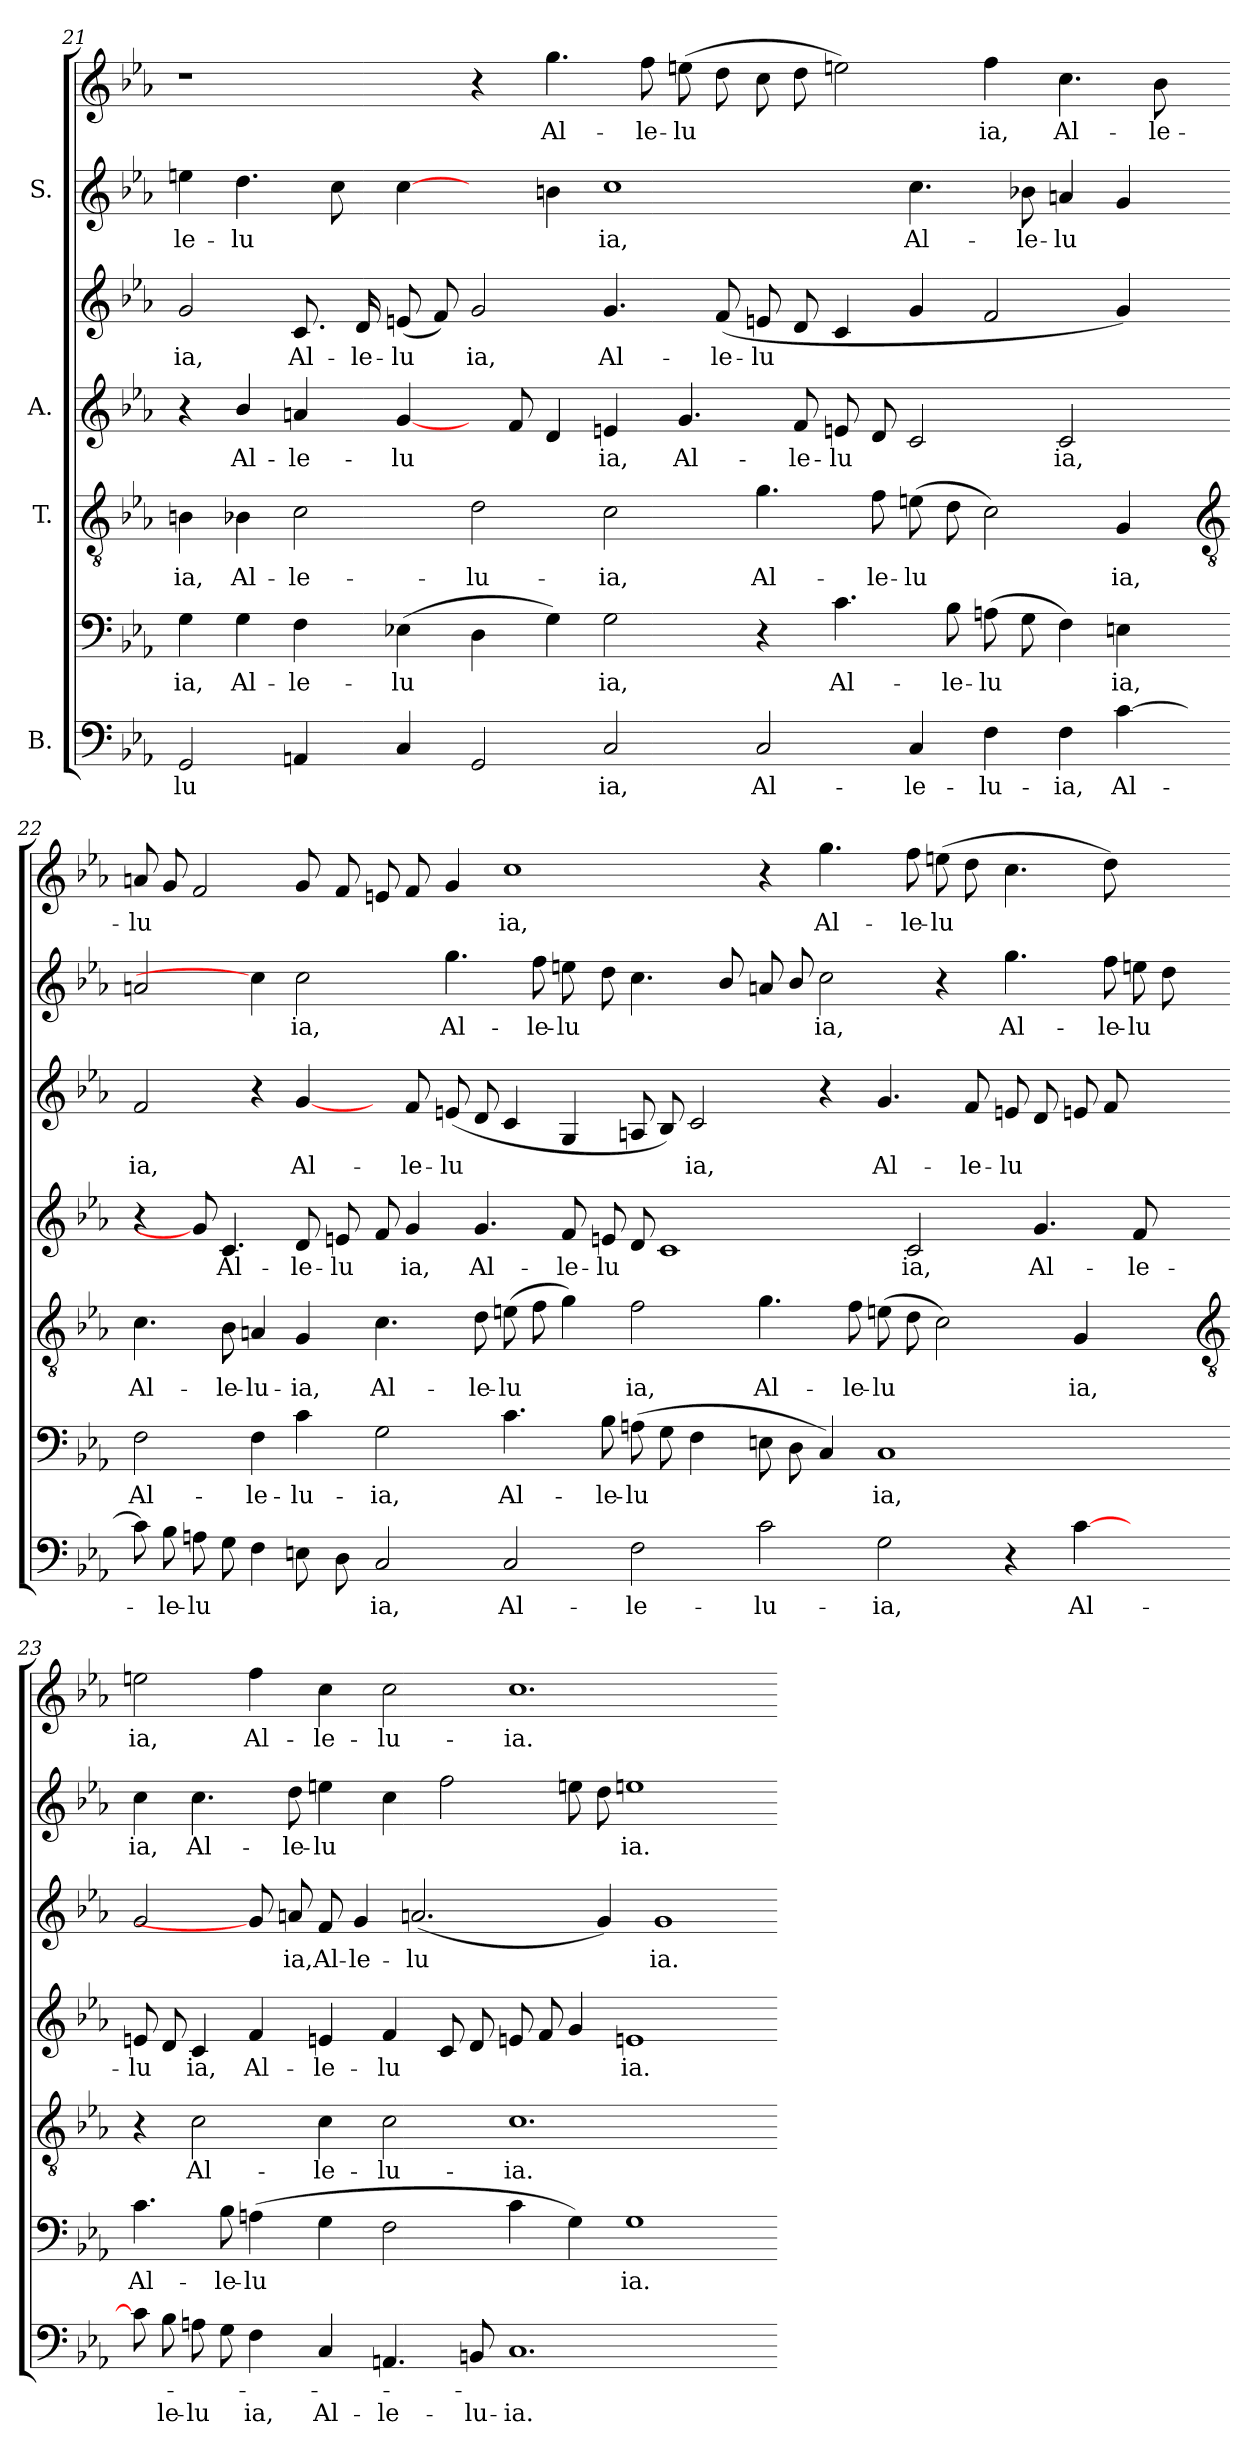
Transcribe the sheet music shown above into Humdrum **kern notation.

**kern	**text	**text	**kern	**text	**kern	**text	**kern	**text	**kern	**text	**kern	**text	**kern	**text
*part4	*part4	*part4	*part4	*part4	*part3	*part3	*part2	*part2	*part2	*part2	*part1	*part1	*part1	*part1
*staff7	*staff7	*staff7	*staff6	*staff6	*staff5	*staff5	*staff4	*staff4	*staff3	*staff3	*staff2	*staff2	*staff1	*staff1
*I"B.	*	*	*	*	*I"T.	*	*I"A.	*	*	*	*I"S.	*	*	*
!!LO:LB:g=z
*clefF4	*	*	*clefF4	*	*clefGv2	*	*clefG2	*	*clefG2	*	*clefG2	*	*clefG2	*
*k[b-e-a-]	*	*	*k[b-e-a-]	*	*k[b-e-a-]	*	*k[b-e-a-]	*	*k[b-e-a-]	*	*k[b-e-a-]	*	*k[b-e-a-]	*
*E-:	*	*	*E-:	*	*E-:	*	*E-:	*	*E-:	*	*E-:	*	*E-:	*
=21	=21	=21	=21	=21	=21	=21	=21	=21	=21	=21	=21	=21	=21	=21
!	!LO:LY:b	!	!	!LO:LY:b	!	!LO:LY:b	!	!	!	!LO:LY:b	!	!LO:LY:b	!	!
2GG	lu	.	4G	ia,	4Bn	ia,	4r	.	2g	ia,	4een	-le-	1r	.
!	!	!	!	!LO:LY:b	!	!LO:LY:b	!	!LO:LY:b	!	!	!	!LO:LY:b	!	!
.	.	.	4G	Al-	4B-X	Al-	4b-/	Al-	.	.	4.dd	-lu	.	.
!	!	!	!	!LO:LY:b	!	!LO:LY:b	!	!LO:LY:b	!	!LO:LY:b	!	!	!	!
4AAn	.	.	4F	-le-	2c	-le-	4an	-le-	8.c	Al-	.	.	.	.
.	.	.	.	.	.	.	.	.	.	.	8cc	.	.	.
!	!	!	!	!	!	!	!	!	!	!LO:LY:b	!	!	!	!
.	.	.	.	.	.	.	.	.	16d	-le-	.	.	.	.
!	!	!	!	!LO:LY:b	!	!	!	!LO:LY:b	!	!LO:LY:b	!	!	!	!
4C	.	.	(>4E-X	-lu	.	.	[4g	-lu	(<8en	-lu	[4cc	.	.	.
.	.	.	.	.	.	.	.	.	8f)	.	.	.	.	.
!	!	!	!	!	!	!LO:LY:b	!	!	!	!LO:LY:b	!	!	!	!
2GG	.	.	4D	.	2d	-lu-	8ryy	.	2g	ia,	4ryy	.	4r	.
.	.	.	.	.	.	.	8f	.	.	.	.	.	.	.
!	!	!	!	!	!	!	!	!	!	!	!	!	!	!LO:LY:b
.	.	.	4G)	.	.	.	4d	.	.	.	4bn	.	4.gg	-Al-
!	!LO:LY:b	!	!	!LO:LY:b	!	!LO:LY:b	!	!LO:LY:b	!	!LO:LY:b	!	!LO:LY:b	!	!
2C	ia,	.	2G	ia,	2c	-ia,	4en	ia,	4.g	Al-	1cc	ia,	.	.
!	!	!	!	!	!	!	!	!	!	!	!	!	!	!LO:LY:b
.	.	.	.	.	.	.	.	.	.	.	.	.	8ff	-le-
!	!	!	!	!	!	!	!	!LO:LY:b	!	!	!	!	!	!LO:LY:b
.	.	.	.	.	.	.	4.g	Al-	.	.	.	.	(>8een	-lu
!	!	!	!	!	!	!	!	!	!	!LO:LY:b	!	!	!	!
.	.	.	.	.	.	.	.	.	(<8f	-le-	.	.	8dd	.
!	!LO:LY:b	!	!	!	!	!LO:LY:b	!	!	!	!LO:LY:b	!	!	!	!
2C	Al-	.	4r	.	4.g	Al-	.	.	8en	-lu	.	.	8cc	.
!	!	!	!	!	!	!	!	!LO:LY:b	!	!	!	!	!	!
.	.	.	.	.	.	.	8f	-le-	8d	.	.	.	8dd	.
!	!	!	!	!LO:LY:b	!	!	!	!LO:LY:b	!	!	!	!	!	!
.	.	.	4.c	Al-	.	.	8en	-lu	4c	.	.	.	2een)	.
!	!	!	!	!	!	!LO:LY:b	!	!	!	!	!	!	!	!
.	.	.	.	.	8f	-le-	8d	.	.	.	.	.	.	.
!	!LO:LY:b	!	!	!	!	!LO:LY:b	!	!	!	!	!	!LO:LY:b	!	!
4C	-le-	.	.	.	(>8en	-lu	2c	.	4g	.	4.cc	Al-	.	.
!	!	!	!	!LO:LY:b	!	!	!	!	!	!	!	!	!	!
.	.	.	8B-	-le-	8d	.	.	.	.	.	.	.	.	.
!	!LO:LY:b	!	!	!LO:LY:b	!	!	!	!	!	!	!	!	!	!LO:LY:b
4F	-lu-	.	(>8An	-lu	2c)	.	.	.	2f	.	.	.	4ff	ia,
!	!	!	!	!	!	!	!	!	!	!	!	!LO:LY:b	!	!
.	.	.	8G	.	.	.	.	.	.	.	8b-X	-le-	.	.
!	!LO:LY:b	!	!	!	!	!	!	!LO:LY:b	!	!	!	!LO:LY:b	!	!LO:LY:b
4F	-ia,	.	4F)	.	.	.	2c	ia,	.	.	(<4an	-lu	4.cc	Al-
!	!LO:LY:b	!	!	!LO:LY:b	!	!LO:LY:b	!	!	!	!	!	!	!	!
[4c	Al-	.	4En	ia,	4G	ia,	.	.	4g)	.	4g	.	.	.
!	!	!	!	!	!	!	!	!	!	!	!	!	!	!LO:LY:b
.	.	.	.	.	.	.	.	.	.	.	.	.	8b-	-le-
!!LO:LB:g=z
=22-	=22-	=22-	=22-	=22-	=22-	=22-	=22-	=22-	=22-	=22-	=22-	=22-	=22-	=22-
*	*	*	*	*	*clefGv2	*	*	*	*	*	*	*	*	*
!	!	!	!	!LO:LY:b	!	!LO:LY:b	!	!	!	!LO:LY:b	!	!	!	!LO:LY:b
8c]	.	.	2F	-Al-	4.c	Al-	4r	.	2f	ia,	2an	.	8an	lu
!	!LO:LY:b	!	!	!	!	!	!	!	!	!	!	!	!	!
8B-	le-	.	.	.	.	.	.	.	.	.	.	.	8g	.
!	!LO:LY:b	!	!	!	!	!	!	!	!	!	!	!	!	!
8An	-lu	.	.	.	.	.	8g]	.	.	.	.	.	2f	.
!	!	!	!	!	!	!LO:LY:b	!	!LO:LY:b	!	!	!	!	!	!
8G	.	.	.	.	8B-	-le-	4.c	Al-	.	.	.	.	.	.
!	!	!	!	!LO:LY:b	!	!LO:LY:b	!	!	!	!	!	!	!	!
4F	.	.	4F	-le-	4An	-lu-	.	.	4r	.	4cc]	.	.	.
!	!	!	!	!LO:LY:b	!	!LO:LY:b	!	!LO:LY:b	!	!LO:LY:b	!	!LO:LY:b	!	!
8En	.	.	4c	-lu-	4G	-ia,	8d	-le-	[4g	Al-	2cc	ia,	8g	.
!	!	!	!	!	!	!	!	!LO:LY:b	!	!	!	!	!	!
8D	.	.	.	.	.	.	8en	-lu	.	.	.	.	8f	.
!	!LO:LY:b	!	!	!LO:LY:b	!	!LO:LY:b	!	!	!	!	!	!	!	!
2C	ia,	.	2G	-ia,	4.c	Al-	8f	.	8ryy	.	.	.	8en	.
!	!	!	!	!	!	!	!	!LO:LY:b	!	!LO:LY:b	!	!	!	!
.	.	.	.	.	.	.	4g	ia,	8f	-le-	.	.	8f	.
!	!	!	!	!	!	!	!	!	!	!LO:LY:b	!	!LO:LY:b	!	!
.	.	.	.	.	.	.	.	.	(<8en	-lu	4.gg	Al-	4g)	.
!	!	!	!	!	!	!LO:LY:b	!	!LO:LY:b	!	!	!	!	!	!
.	.	.	.	.	8d	-le-	4.g	Al-	8d	.	.	.	.	.
!	!LO:LY:b	!	!	!LO:LY:b	!	!LO:LY:b	!	!	!	!	!	!	!	!LO:LY:b
2C	Al-	.	4.c	Al-	(>8en	-lu	.	.	4c	.	.	.	1cc	ia,
!	!	!	!	!	!	!	!	!	!	!	!	!LO:LY:b	!	!
.	.	.	.	.	8f	.	.	.	.	.	8ff	-le-	.	.
!	!	!	!	!	!	!	!	!LO:LY:b	!	!	!	!LO:LY:b	!	!
.	.	.	.	.	4g)	.	8f	-le-	4G	.	8een	-lu	.	.
!	!	!	!	!LO:LY:b	!	!	!	!LO:LY:b	!	!	!	!	!	!
.	.	.	8B-	-le-	.	.	8en	-lu	.	.	8dd	.	.	.
!	!LO:LY:b	!	!	!LO:LY:b	!	!LO:LY:b	!	!	!	!	!	!	!	!
2F	-le-	.	(>8An	-lu	2f	ia,	8d	.	8An	.	4.cc	.	.	.
.	.	.	8G	.	.	.	1c	.	8B-)	.	.	.	.	.
!	!	!	!	!	!	!	!	!	!	!LO:LY:b	!	!	!	!
.	.	.	4F	.	.	.	.	.	2c	ia,	.	.	.	.
.	.	.	.	.	.	.	.	.	.	.	8b-/	.	.	.
!	!LO:LY:b	!	!	!	!	!LO:LY:b	!	!	!	!	!	!	!	!
2c	-lu-	.	8En	.	4.g	Al-	.	.	.	.	8an/	.	4r	.
.	.	.	8D	.	.	.	.	.	.	.	8b-/	.	.	.
!	!	!	!	!	!	!	!	!	!	!	!	!LO:LY:b	!	!LO:LY:b
.	.	.	4C)	.	.	.	.	.	4r	.	2cc	ia,	4.gg	Al-
!	!	!	!	!	!	!LO:LY:b	!	!	!	!	!	!	!	!
.	.	.	.	.	8f	-le-	.	.	.	.	.	.	.	.
!	!LO:LY:b	!	!	!LO:LY:b	!	!LO:LY:b	!	!	!	!LO:LY:b	!	!	!	!
2G	-ia,	.	1C	ia,	(>8en	-lu	.	.	4.g	Al-	.	.	.	.
!	!	!	!	!	!	!	!	!LO:LY:b	!	!	!	!	!	!LO:LY:b
.	.	.	.	.	8d	.	2c	ia,	.	.	.	.	8ff	-le-
!	!	!	!	!	!	!	!	!	!	!	!	!	!	!LO:LY:b
.	.	.	.	.	2c)	.	.	.	.	.	4r	.	(>8een	-lu
!	!	!	!	!	!	!	!	!	!	!LO:LY:b	!	!	!	!
.	.	.	.	.	.	.	.	.	8f	-le-	.	.	8dd	.
!	!	!	!	!	!	!	!	!	!	!LO:LY:b	!	!LO:LY:b	!	!
4r	.	.	.	.	.	.	.	.	(<8en	-lu	4.gg	Al-	4.cc	.
!	!	!	!	!	!	!	!	!LO:LY:b	!	!	!	!	!	!
.	.	.	.	.	.	.	4.g	Al-	8d	.	.	.	.	.
!	!LO:LY:b	!	!	!	!	!LO:LY:b	!	!	!	!	!	!	!	!
[4c	Al-	.	.	.	4G	ia,	.	.	8en	.	.	.	.	.
!	!	!	!	!	!	!	!	!	!	!	!	!LO:LY:b	!	!
.	.	.	.	.	.	.	.	.	8f	.	8ff	-le-	8dd)	.
!	!	!	!	!	!	!	!	!LO:LY:b	!	!	!	!LO:LY:b	!	!
4ryy	.	.	4ryy	.	4ryy	.	8f	-le-	4ryy	.	8een	-lu	4ryy	.
.	.	.	.	.	.	.	8ryy	.	.	.	8dd	.	.	.
!!LO:LB:g=z
=23-	=23-	=23-	=23-	=23-	=23-	=23-	=23-	=23-	=23-	=23-	=23-	=23-	=23-	=23-
*	*	*	*	*	*clefGv2	*	*	*	*	*	*	*	*	*
!	!	!	!	!LO:LY:b	!	!	!	!LO:LY:b	!	!	!	!LO:LY:b	!	!LO:LY:b
8c]	.	.	4.c	-Al-	4r	.	8en	lu	2g	.	4cc	ia,	2een	ia,
!	!	!LO:LY:b	!	!	!	!	!	!	!	!	!	!	!	!
8B-	.	le-	.	.	.	.	8d)	.	.	.	.	.	.	.
!	!	!LO:LY:b	!	!	!	!LO:LY:b	!	!LO:LY:b	!	!	!	!LO:LY:b	!	!
8An	.	-lu	.	.	2c	Al-	4c	ia,	.	.	4.cc	Al-	.	.
!	!	!	!	!LO:LY:b	!	!	!	!	!	!	!	!	!	!
8G	.	.	8B-	-le-	.	.	.	.	.	.	.	.	.	.
!	!	!LO:LY:b	!	!LO:LY:b	!	!	!	!LO:LY:b	!	!	!	!	!	!LO:LY:b
4F	.	ia,	(>4An	-lu	.	.	4f	Al-	8g]	.	.	.	4ff	Al-
!	!	!	!	!	!	!	!	!	!	!LO:LY:b	!	!LO:LY:b	!	!
.	.	.	.	.	.	.	.	.	8an	-ia,	8dd	-le-	.	.
!	!	!LO:LY:b	!	!	!	!LO:LY:b	!	!LO:LY:b	!	!LO:LY:b	!	!LO:LY:b	!	!LO:LY:b
4C	.	Al-	4G	.	4c	-le-	4en	-le-	8f	Al-	4een	-lu	4cc	-le-
!	!	!	!	!	!	!	!	!	!	!LO:LY:b	!	!	!	!
.	.	.	.	.	.	.	.	.	4g	-le-	.	.	.	.
!	!	!LO:LY:b	!	!	!	!LO:LY:b	!	!LO:LY:b	!	!	!	!	!	!LO:LY:b
4.AAn	.	-le-	2F	.	2c	-lu-	4f	-lu	.	.	4cc	.	2cc	-lu-
!	!	!	!	!	!	!	!	!	!	!LO:LY:b	!	!	!	!
.	.	.	.	.	.	.	.	.	(<2.an	-lu	.	.	.	.
.	.	.	.	.	.	.	8c	.	.	.	2ff	.	.	.
!	!	!LO:LY:b	!	!	!	!	!	!	!	!	!	!	!	!
8BBn	.	-lu-	.	.	.	.	8d	.	.	.	.	.	.	.
!	!	!LO:LY:b	!	!	!	!LO:LY:b	!	!	!	!	!	!	!	!LO:LY:b
1.C	.	-ia.	4c	.	1.c	-ia.	8en	.	.	.	.	.	1.cc	-ia.
.	.	.	.	.	.	.	8f	.	.	.	.	.	.	.
.	.	.	4G)	.	.	.	4g	.	.	.	8een	.	.	.
.	.	.	.	.	.	.	.	.	4g)	.	8dd	.	.	.
!	!	!	!	!LO:LY:b	!	!	!	!LO:LY:b	!	!	!	!LO:LY:b	!	!
.	.	.	1G	ia.	.	.	1en	ia.	.	.	1een	ia.	.	.
!	!	!	!	!	!	!	!	!	!	!LO:LY:b	!	!	!	!
.	.	.	.	.	.	.	.	.	1g	ia.	.	.	.	.
8ryy	.	.	8ryy	.	8ryy	.	8ryy	.	.	.	8ryy	.	8ryy	.
=-	=-	=-	=-	=-	=-	=-	=-	=-	=-	=-	=-	=-	=-	=-
*-	*-	*-	*-	*-	*-	*-	*-	*-	*-	*-	*-	*-	*-	*-
